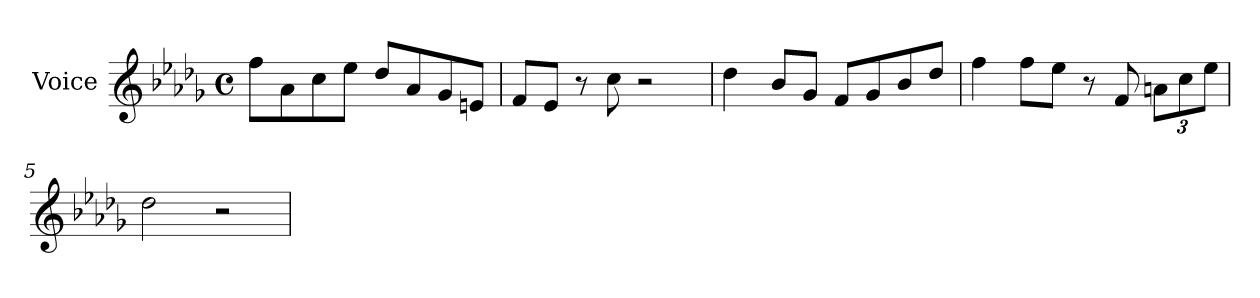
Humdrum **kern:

**kern
*part1
*staff1
*I"Voice
*I'Voice
*clefG2
*k[b-e-a-d-g-]
*M4/4
*met(c)
=1
8ff\L
8a-\
8cc\
8ee-\J
8dd-/L
8a-/
8g-/
8en/J
=2
8f/L
8e-/J
8r
8cc\
2rcc
=3
4dd-\
8b-/L
8g-/J
8f/L
8g-/
8b-/
8dd-/J
=4
4ff\
8ff\L
8ee-\J
8r
8f/
12an\L
12cc\
12ee-\J
=5
2dd-\
2rcc
=
*-
